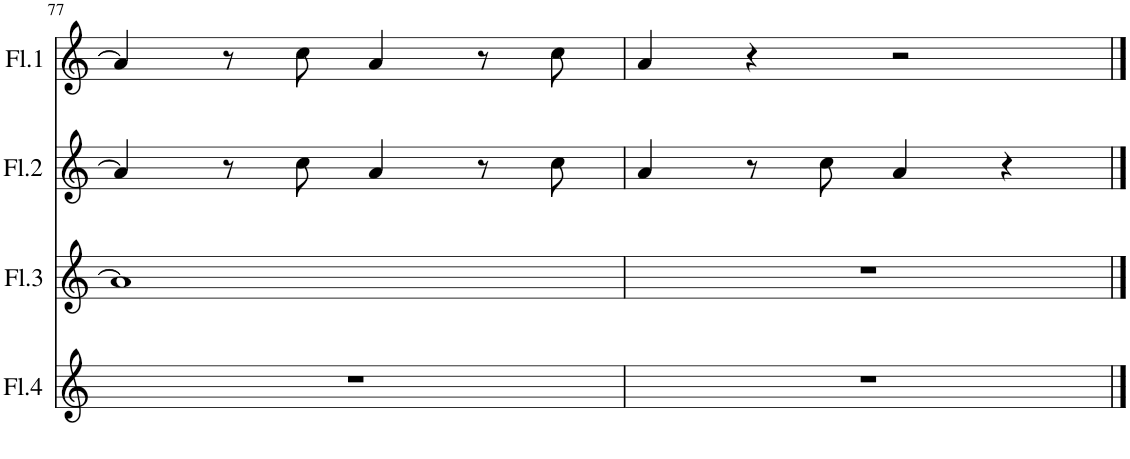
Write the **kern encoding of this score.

**kern	**kern	**kern	**kern
*part4	*part3	*part2	*part1
*staff4	*staff3	*staff2	*staff1
*I"Flauta 4	*I"Flauta 3	*I"Flauta 2	*I"Flauta 1
*I'Fl.4	*I'Fl.3	*I'Fl.2	*I'Fl.1
!!LO:PB:g=z
*clefG2	*clefG2	*clefG2	*clefG2
*k[]	*k[]	*k[]	*k[]
*M4/4	*M4/4	*M4/4	*M4/4
=77	=77	=77	=77
1r	1a]	4a/]	4a/]
.	.	8r	8r
.	.	8cc\	8cc\
.	.	4a/	4a/
.	.	8r	8r
.	.	8cc\	8cc\
=78	=78	=78	=78
1r	1r	4a/	4a/
.	.	8r	4r
.	.	8cc\	.
.	.	4a/	2r
.	.	4r	.
==	==	==	==
*-	*-	*-	*-
